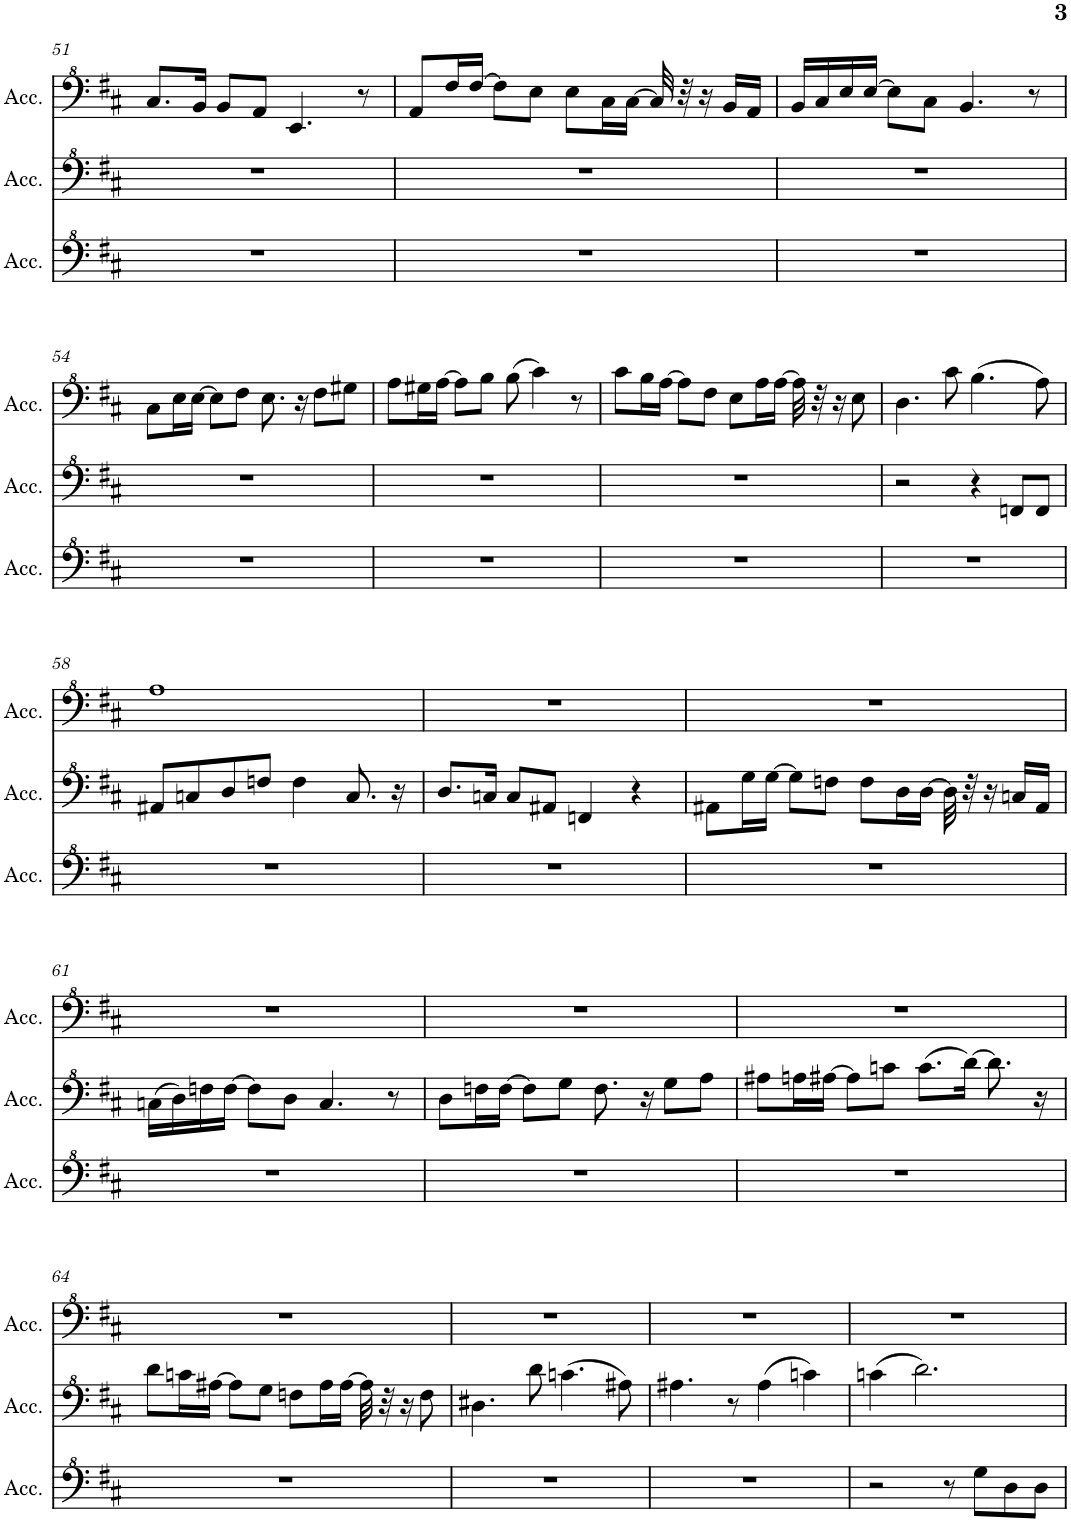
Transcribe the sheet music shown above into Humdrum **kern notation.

**kern	**kern	**kern
*part3	*part2	*part1
*staff3	*staff2	*staff1
*I"手风琴	*I"手风琴	*I"手风琴
!!LO:PB:g=z
*clefF^4	*clefF^4	*clefF^4
*k[f#c#]	*k[f#c#]	*k[f#c#]
*M4/4	*M4/4	*M4/4
=51	=51	=51
1r	1r	8.c#/L
.	.	16B/Jk
.	.	8B/L
.	.	8A/J
.	.	4.E/
.	.	8r
=52	=52	=52
1r	1r	8A/L
.	.	16f#/L
.	.	[16f#/JJ
.	.	8f#\L]
.	.	8e\J
.	.	8e\L
.	.	16c#\L
.	.	[16c#\JJ
.	.	32c#/]
.	.	32r
.	.	16r
.	.	16B/LL
.	.	16A/JJ
=53	=53	=53
1r	1r	16B/LL
.	.	16c#/
.	.	16e/
.	.	[16e/JJ
.	.	8e\L]
.	.	8c#\J
.	.	4.B/
.	.	8r
!!LO:LB:g=z
=54	=54	=54
1r	1r	8c#\L
.	.	16e\L
.	.	[16e\JJ
.	.	8e\L]
.	.	8f#\J
.	.	8.e\
.	.	16r
.	.	8f#\L
.	.	8g#X\J
=55	=55	=55
1r	1r	8a\L
.	.	16g#X\L
.	.	[16a\JJ
.	.	8a\L]
.	.	8b\J
.	.	(8b\
.	.	4cc#\)
.	.	8r
=56	=56	=56
1r	1r	8cc#\L
.	.	16b\L
.	.	[16a\JJ
.	.	8a\L]
.	.	8f#\J
.	.	8e\L
.	.	16a\L
.	.	[16a\JJ
.	.	32a\]
.	.	32r
.	.	16r
.	.	8e\
=57	=57	=57
1r	2r	4.d\
.	.	8cc#\
.	4r	(4.b\
.	8Fn/L	.
.	8F/J	8a\)
!!LO:LB:g=z
=58	=58	=58
1r	8A#X/L	1a
.	8cn/	.
.	8d/	.
.	8fn/J	.
.	4f\	.
.	8.c/	.
.	16r	.
=59	=59	=59
1r	8.d/L	1r
.	16cn/Jk	.
.	8c/L	.
.	8A#X/J	.
.	4Fn/	.
.	4r	.
=60	=60	=60
1r	8A#X\L	1r
.	16g\L	.
.	[16g\JJ	.
.	8g\L]	.
.	8fn\J	.
.	8f\L	.
.	16d\L	.
.	[16d\JJ	.
.	32d\]	.
.	32r	.
.	16r	.
.	16cn/LL	.
.	16A#/JJ	.
!!LO:LB:g=z
=61	=61	=61
1r	(16cn\LL	1r
.	16d\)	.
.	16fn\	.
.	[16f\JJ	.
.	8f\L]	.
.	8d\J	.
.	4.c/	.
.	8r	.
=62	=62	=62
1r	8d\L	1r
.	16fn\L	.
.	[16f\JJ	.
.	8f\L]	.
.	8g\J	.
.	8.f\	.
.	16r	.
.	8g\L	.
.	8a\J	.
=63	=63	=63
1r	8a#X\L	1r
.	16an\L	.
.	[16a#X\JJ	.
.	8a#\L]	.
.	8ccn\J	.
.	(8.cc\L	.
.	[16dd\Jk)	.
.	8.dd\]	.
.	16r	.
!!LO:LB:g=z
=64	=64	=64
1r	8dd\L	1r
.	16ccn\L	.
.	[16a#X\JJ	.
.	8a#\L]	.
.	8g\J	.
.	8fn\L	.
.	16a#\L	.
.	[16a#\JJ	.
.	32a#\]	.
.	32r	.
.	16r	.
.	8f\	.
=65	=65	=65
1r	4.d#X\	1r
.	8dd\	.
.	(4.ccn\	.
.	8a#X\)	.
=66	=66	=66
1r	4.a#X\	1r
.	8r	.
.	(4a#\	.
.	4ccn\)	.
=67	=67	=67
2r	(4ccn\	1r
.	2.dd\)	.
8r	.	.
8g\L	.	.
8d\	.	.
8d\J	.	.
=	=	=
*-	*-	*-
